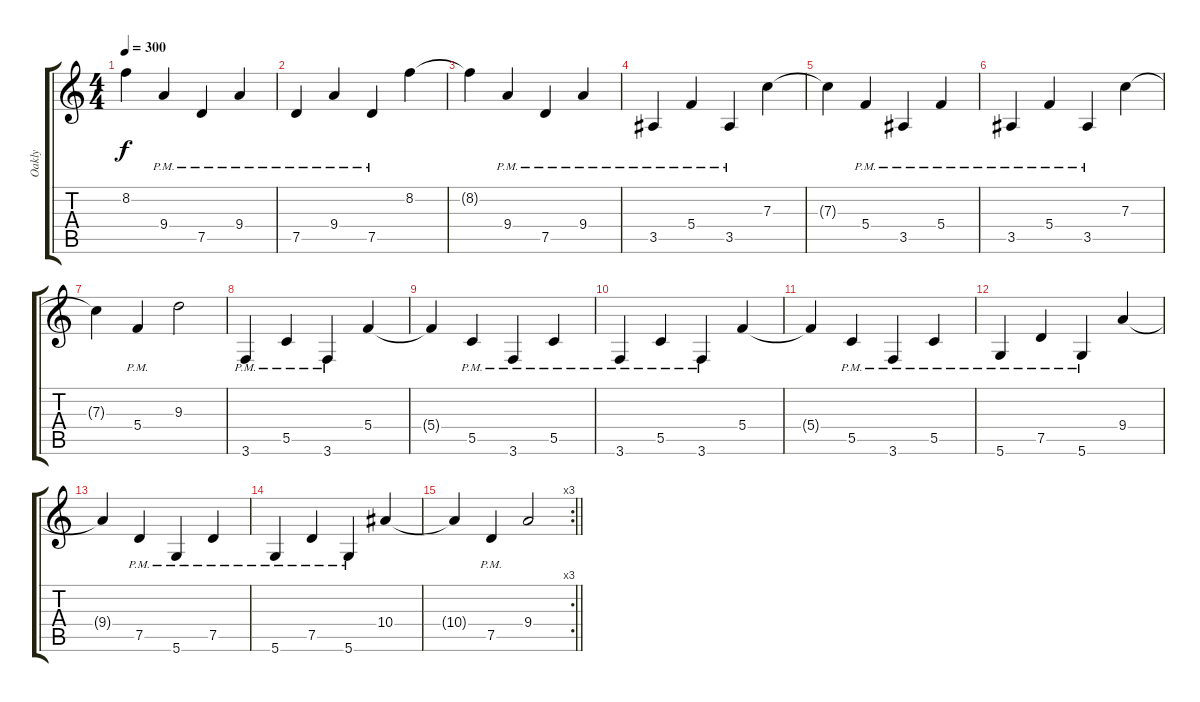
\track ("Oakly" "Oakly") {instrument distortionguitar}
\staff {score tabs}
\tuning (D4 A3 F3 C3 G2 D2) {hide}
\ts (4 4)
\tempo 300
\clef g2
\ks c
8.2{t}.4{dy f} 9.4{pm}.4 7.5{pm}.4 9.4{pm}.4 |
7.5{pm}.4 9.4{pm}.4 7.5{pm}.4 8.2.4 |
8.2{t}.4 9.4{pm}.4 7.5{pm}.4 9.4{pm}.4 |
3.5{pm}.4 5.4{pm}.4 3.5{pm}.4 7.3.4 |
7.3{t}.4 5.4{pm}.4 3.5{pm}.4 5.4{pm}.4 |
3.5{pm}.4 5.4{pm}.4 3.5{pm}.4 7.3.4 |
7.3{t}.4 5.4{pm}.4 9.3.2 |
3.6{pm}.4 5.5{pm}.4 3.6{pm}.4 5.4.4 |
5.4{t}.4 5.5{pm}.4 3.6{pm}.4 5.5{pm}.4 |
3.6{pm}.4 5.5{pm}.4 3.6{pm}.4 5.4.4 |
5.4{t}.4 5.5{pm}.4 3.6{pm}.4 5.5{pm}.4 |
5.6{pm}.4 7.5{pm}.4 5.6{pm}.4 9.4.4 |
9.4{t}.4 7.5{pm}.4 5.6{pm}.4 7.5{pm}.4 |
5.6{pm}.4 7.5{pm}.4 5.6{pm}.4 10.4.4 |
\rc 3
\barLineRight lightlight
10.4{t}.4 7.5{pm}.4 9.4.2
